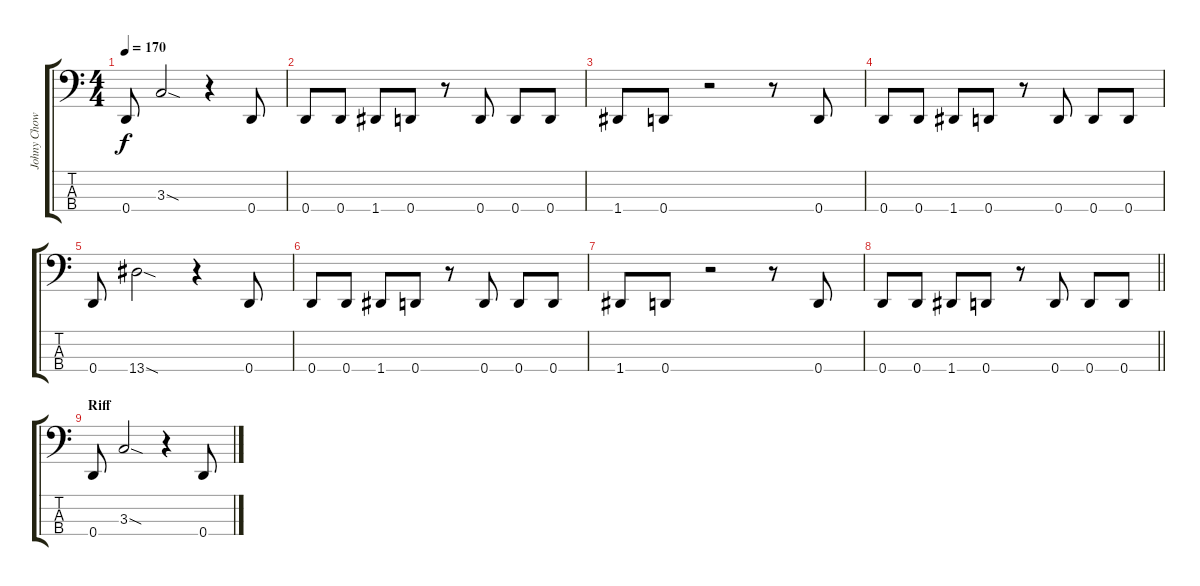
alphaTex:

\track ("Johny Chow" "Johny Chow") {instrument electricbassfinger}
\staff {score tabs}
\tuning (G2 D2 A1 D1) {hide}
\ts (4 4)
\tempo 170
\clef f4
\ks c
0.4.8{dy f} 3.3{sod}.2 r.4 0.4.8 |
0.4.8 0.4.8 1.4.8 0.4.8 r.8 0.4.8 0.4.8 0.4.8 |
1.4.8 0.4.8 r.2 r.8 0.4.8 |
0.4.8 0.4.8 1.4.8 0.4.8 r.8 0.4.8 0.4.8 0.4.8 |
0.4.8 13.4{sod}.2 r.4 0.4.8 |
0.4.8 0.4.8 1.4.8 0.4.8 r.8 0.4.8 0.4.8 0.4.8 |
1.4.8 0.4.8 r.2 r.8 0.4.8 |
\barLineRight lightlight
0.4.8 0.4.8 1.4.8 0.4.8 r.8 0.4.8 0.4.8 0.4.8 |
\section ("" "Riff ")
0.4.8 3.3{sod}.2 r.4 0.4.8
